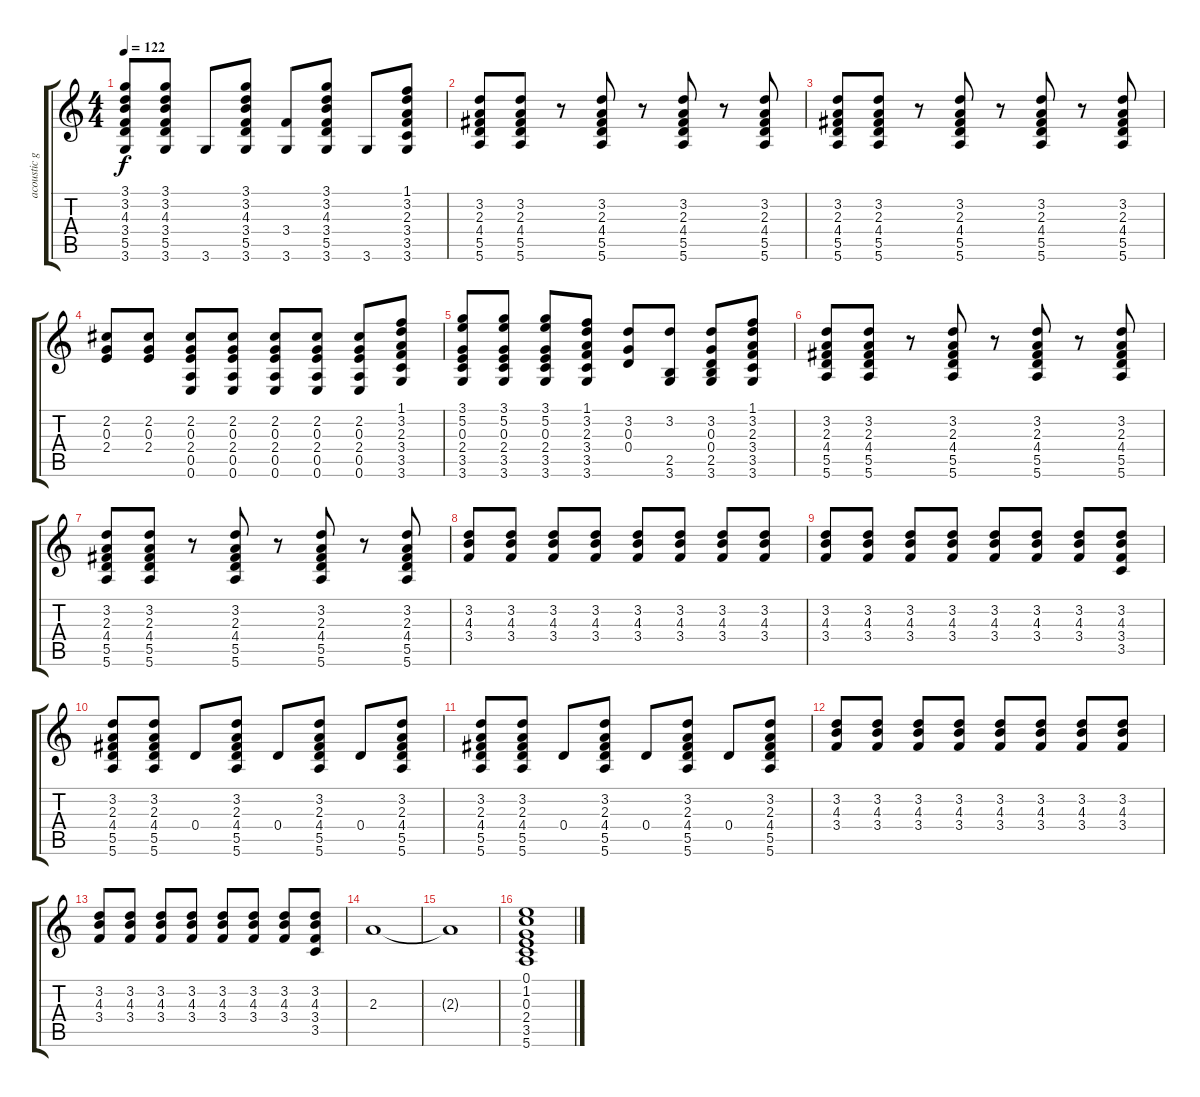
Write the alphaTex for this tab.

\track ("acoustic guitar" "acoustic g") {instrument acousticguitarsteel}
\staff {score tabs}
\tuning (E4 B3 G3 D3 A2 E2) {hide}
\ts (4 4)
\tempo 122
\clef g2
\ks c
(3.1 3.2 4.3 3.4 5.5 3.6).8{dy f} (3.1 3.2 4.3 3.4 5.5 3.6).8 3.6.8 (3.1 3.2 4.3 3.4 5.5 3.6).8 (3.4 3.6).8 (3.1 3.2 4.3 3.4 5.5 3.6).8 3.6.8 (1.1 3.2 2.3 3.4 3.5 3.6).8 |
(3.2 2.3 4.4 5.5 5.6).8 (3.2 2.3 4.4 5.5 5.6).8 r.8 (3.2 2.3 4.4 5.5 5.6).8 r.8 (3.2 2.3 4.4 5.5 5.6).8 r.8 (3.2 2.3 4.4 5.5 5.6).8 |
(3.2 2.3 4.4 5.5 5.6).8 (3.2 2.3 4.4 5.5 5.6).8 r.8 (3.2 2.3 4.4 5.5 5.6).8 r.8 (3.2 2.3 4.4 5.5 5.6).8 r.8 (3.2 2.3 4.4 5.5 5.6).8 |
(2.2 0.3 2.4).8 (2.2 0.3 2.4).8 (2.2 0.3 2.4 0.5 0.6).8 (2.2 0.3 2.4 0.5 0.6).8 (2.2 0.3 2.4 0.5 0.6).8 (2.2 0.3 2.4 0.5 0.6).8 (2.2 0.3 2.4 0.5 0.6).8 (1.1 3.2 2.3 3.4 3.5 3.6).8 |
(3.1 5.2 0.3 2.4 3.5 3.6).8 (3.1 5.2 0.3 2.4 3.5 3.6).8 (3.1 5.2 0.3 2.4 3.5 3.6).8 (1.1 3.2 2.3 3.4 3.5 3.6).8 (3.2 0.3 0.4).8 (3.2 2.5 3.6).8 (3.2 0.3 0.4 2.5 3.6).8 (1.1 3.2 2.3 3.4 3.5 3.6).8 |
(3.2 2.3 4.4 5.5 5.6).8 (3.2 2.3 4.4 5.5 5.6).8 r.8 (3.2 2.3 4.4 5.5 5.6).8 r.8 (3.2 2.3 4.4 5.5 5.6).8 r.8 (3.2 2.3 4.4 5.5 5.6).8 |
(3.2 2.3 4.4 5.5 5.6).8 (3.2 2.3 4.4 5.5 5.6).8 r.8 (3.2 2.3 4.4 5.5 5.6).8 r.8 (3.2 2.3 4.4 5.5 5.6).8 r.8 (3.2 2.3 4.4 5.5 5.6).8 |
(3.2 4.3 3.4).8 (3.2 4.3 3.4).8 (3.2 4.3 3.4).8 (3.2 4.3 3.4).8 (3.2 4.3 3.4).8 (3.2 4.3 3.4).8 (3.2 4.3 3.4).8 (3.2 4.3 3.4).8 |
(3.2 4.3 3.4).8 (3.2 4.3 3.4).8 (3.2 4.3 3.4).8 (3.2 4.3 3.4).8 (3.2 4.3 3.4).8 (3.2 4.3 3.4).8 (3.2 4.3 3.4).8 (3.2 4.3 3.4 3.5).8 |
(3.2 2.3 4.4 5.5 5.6).8 (3.2 2.3 4.4 5.5 5.6).8 0.4.8 (3.2 2.3 4.4 5.5 5.6).8 0.4.8 (3.2 2.3 4.4 5.5 5.6).8 0.4.8 (3.2 2.3 4.4 5.5 5.6).8 |
(3.2 2.3 4.4 5.5 5.6).8 (3.2 2.3 4.4 5.5 5.6).8 0.4.8 (3.2 2.3 4.4 5.5 5.6).8 0.4.8 (3.2 2.3 4.4 5.5 5.6).8 0.4.8 (3.2 2.3 4.4 5.5 5.6).8 |
(3.2 4.3 3.4).8 (3.2 4.3 3.4).8 (3.2 4.3 3.4).8 (3.2 4.3 3.4).8 (3.2 4.3 3.4).8 (3.2 4.3 3.4).8 (3.2 4.3 3.4).8 (3.2 4.3 3.4).8 |
(3.2 4.3 3.4).8 (3.2 4.3 3.4).8 (3.2 4.3 3.4).8 (3.2 4.3 3.4).8 (3.2 4.3 3.4).8 (3.2 4.3 3.4).8 (3.2 4.3 3.4).8 (3.2 4.3 3.4 3.5).8 |
2.3.1 |
2.3{t}.1 |
(0.1 1.2 0.3 2.4 3.5 5.6).1
